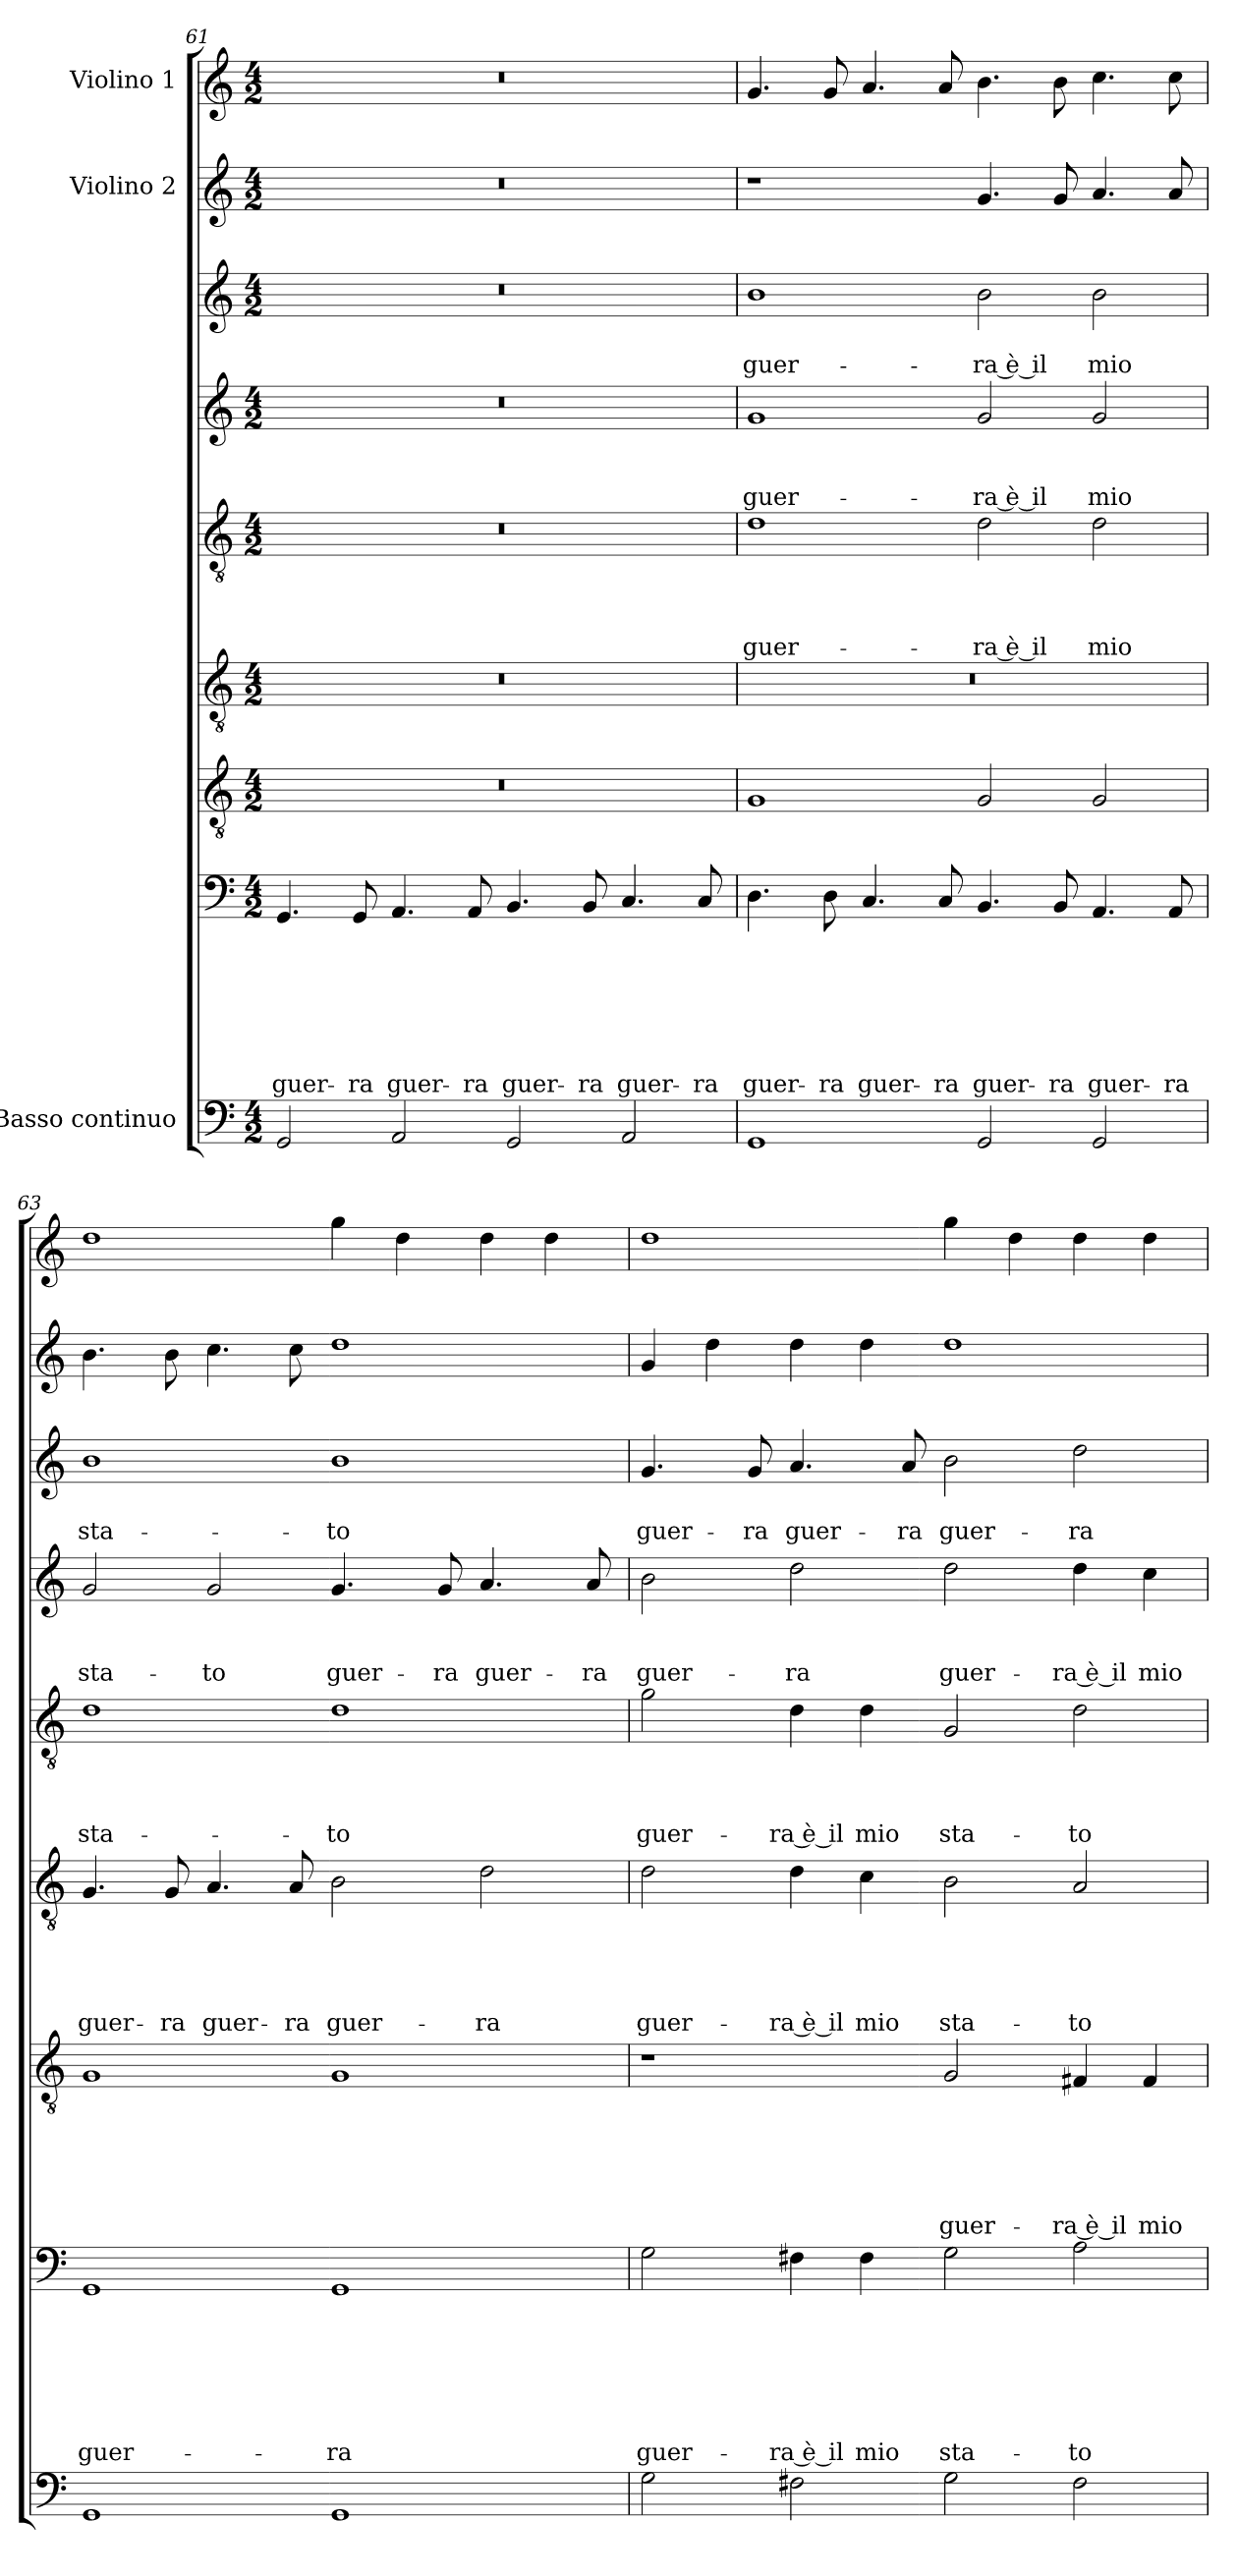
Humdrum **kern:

**kern	**kern	**text	**text	**text	**text	**text	**text	**text	**kern	**text	**text	**text	**text	**text	**text	**kern	**text	**text	**text	**text	**text	**kern	**text	**text	**text	**text	**kern	**text	**text	**text	**kern	**text	**text	**kern	**kern
*part9	*part8	*part8	*part8	*part8	*part8	*part8	*part8	*part8	*part7	*part7	*part7	*part7	*part7	*part7	*part7	*part6	*part6	*part6	*part6	*part6	*part6	*part5	*part5	*part5	*part5	*part5	*part4	*part4	*part4	*part4	*part3	*part3	*part3	*part2	*part1
*staff9	*staff8	*staff8	*staff8	*staff8	*staff8	*staff8	*staff8	*staff8	*staff7	*staff7	*staff7	*staff7	*staff7	*staff7	*staff7	*staff6	*staff6	*staff6	*staff6	*staff6	*staff6	*staff5	*staff5	*staff5	*staff5	*staff5	*staff4	*staff4	*staff4	*staff4	*staff3	*staff3	*staff3	*staff2	*staff1
*I"Basso continuo	*	*	*	*	*	*	*	*	*	*	*	*	*	*	*	*	*	*	*	*	*	*	*	*	*	*	*	*	*	*	*	*	*	*I"Violino 2	*I"Violino 1
*clefF4	*clefF4	*	*	*	*	*	*	*	*clefGv2	*	*	*	*	*	*	*clefGv2	*	*	*	*	*	*clefGv2	*	*	*	*	*clefG2	*	*	*	*clefG2	*	*	*clefG2	*clefG2
*k[]	*k[]	*	*	*	*	*	*	*	*k[]	*	*	*	*	*	*	*k[]	*	*	*	*	*	*k[]	*	*	*	*	*k[]	*	*	*	*k[]	*	*	*k[]	*k[]
*a:	*a:	*	*	*	*	*	*	*	*a:	*	*	*	*	*	*	*a:	*	*	*	*	*	*a:	*	*	*	*	*a:	*	*	*	*a:	*	*	*a:	*a:
*M4/2	*M4/2	*	*	*	*	*	*	*	*M4/2	*	*	*	*	*	*	*M4/2	*	*	*	*	*	*M4/2	*	*	*	*	*M4/2	*	*	*	*M4/2	*	*	*M4/2	*M4/2
=61	=61	=61	=61	=61	=61	=61	=61	=61	=61	=61	=61	=61	=61	=61	=61	=61	=61	=61	=61	=61	=61	=61	=61	=61	=61	=61	=61	=61	=61	=61	=61	=61	=61	=61	=61
!	!	!	!	!	!	!	!	!LO:LY:b	!	!	!	!	!	!	!	!	!	!	!	!	!	!	!	!	!	!	!	!	!	!	!	!	!	!	!
2GG/	4.GG/	.	.	.	.	.	.	guer-	0r	.	.	.	.	.	.	0r	.	.	.	.	.	0r	.	.	.	.	0r	.	.	.	0r	.	.	0r	0r
!	!	!	!	!	!	!	!	!LO:LY:b	!	!	!	!	!	!	!	!	!	!	!	!	!	!	!	!	!	!	!	!	!	!	!	!	!	!	!
.	8GG/	.	.	.	.	.	.	-ra	.	.	.	.	.	.	.	.	.	.	.	.	.	.	.	.	.	.	.	.	.	.	.	.	.	.	.
!	!	!	!	!	!	!	!	!LO:LY:b	!	!	!	!	!	!	!	!	!	!	!	!	!	!	!	!	!	!	!	!	!	!	!	!	!	!	!
2AA/	4.AA/	.	.	.	.	.	.	guer-	.	.	.	.	.	.	.	.	.	.	.	.	.	.	.	.	.	.	.	.	.	.	.	.	.	.	.
!	!	!	!	!	!	!	!	!LO:LY:b	!	!	!	!	!	!	!	!	!	!	!	!	!	!	!	!	!	!	!	!	!	!	!	!	!	!	!
.	8AA/	.	.	.	.	.	.	-ra	.	.	.	.	.	.	.	.	.	.	.	.	.	.	.	.	.	.	.	.	.	.	.	.	.	.	.
!	!	!	!	!	!	!	!	!LO:LY:b	!	!	!	!	!	!	!	!	!	!	!	!	!	!	!	!	!	!	!	!	!	!	!	!	!	!	!
2GG/	4.BB/	.	.	.	.	.	.	guer-	.	.	.	.	.	.	.	.	.	.	.	.	.	.	.	.	.	.	.	.	.	.	.	.	.	.	.
!	!	!	!	!	!	!	!	!LO:LY:b	!	!	!	!	!	!	!	!	!	!	!	!	!	!	!	!	!	!	!	!	!	!	!	!	!	!	!
.	8BB/	.	.	.	.	.	.	-ra	.	.	.	.	.	.	.	.	.	.	.	.	.	.	.	.	.	.	.	.	.	.	.	.	.	.	.
!	!	!	!	!	!	!	!	!LO:LY:b	!	!	!	!	!	!	!	!	!	!	!	!	!	!	!	!	!	!	!	!	!	!	!	!	!	!	!
2AA/	4.C/	.	.	.	.	.	.	guer-	.	.	.	.	.	.	.	.	.	.	.	.	.	.	.	.	.	.	.	.	.	.	.	.	.	.	.
!	!	!	!	!	!	!	!	!LO:LY:b	!	!	!	!	!	!	!	!	!	!	!	!	!	!	!	!	!	!	!	!	!	!	!	!	!	!	!
.	8C/	.	.	.	.	.	.	-ra	.	.	.	.	.	.	.	.	.	.	.	.	.	.	.	.	.	.	.	.	.	.	.	.	.	.	.
!!LO:LB:g=z
=62	=62	=62	=62	=62	=62	=62	=62	=62	=62	=62	=62	=62	=62	=62	=62	=62	=62	=62	=62	=62	=62	=62	=62	=62	=62	=62	=62	=62	=62	=62	=62	=62	=62	=62	=62
!	!	!	!	!	!	!	!	!LO:LY:b	!	!	!	!	!	!	!	!	!	!	!	!	!	!	!	!	!	!LO:LY:b	!	!	!	!LO:LY:b	!	!	!LO:LY:b	!	!
1GG	4.D\	.	.	.	.	.	.	guer-	1G	.	.	.	.	.	.	0r	.	.	.	.	.	1d	.	.	.	guer-	1g	.	.	guer-	1b	.	guer-	1r	4.g/
!	!	!	!	!	!	!	!	!LO:LY:b	!	!	!	!	!	!	!	!	!	!	!	!	!	!	!	!	!	!	!	!	!	!	!	!	!	!	!
.	8D\	.	.	.	.	.	.	-ra	.	.	.	.	.	.	.	.	.	.	.	.	.	.	.	.	.	.	.	.	.	.	.	.	.	.	8g/
!	!	!	!	!	!	!	!	!LO:LY:b	!	!	!	!	!	!	!	!	!	!	!	!	!	!	!	!	!	!	!	!	!	!	!	!	!	!	!
.	4.C/	.	.	.	.	.	.	guer-	.	.	.	.	.	.	.	.	.	.	.	.	.	.	.	.	.	.	.	.	.	.	.	.	.	.	4.a/
!	!	!	!	!	!	!	!	!LO:LY:b	!	!	!	!	!	!	!	!	!	!	!	!	!	!	!	!	!	!	!	!	!	!	!	!	!	!	!
.	8C/	.	.	.	.	.	.	-ra	.	.	.	.	.	.	.	.	.	.	.	.	.	.	.	.	.	.	.	.	.	.	.	.	.	.	8a/
!	!	!	!	!	!	!	!	!LO:LY:b	!	!	!	!	!	!	!	!	!	!	!	!	!	!	!	!	!	!LO:LY:b	!	!	!	!LO:LY:b	!	!	!LO:LY:b	!	!
2GG/	4.BB/	.	.	.	.	.	.	guer-	2G/	.	.	.	.	.	.	.	.	.	.	.	.	2d\	.	.	.	-ra è il	2g/	.	.	-ra è il	2b\	.	-ra è il	4.g/	4.b\
!	!	!	!	!	!	!	!	!LO:LY:b	!	!	!	!	!	!	!	!	!	!	!	!	!	!	!	!	!	!	!	!	!	!	!	!	!	!	!
.	8BB/	.	.	.	.	.	.	-ra	.	.	.	.	.	.	.	.	.	.	.	.	.	.	.	.	.	.	.	.	.	.	.	.	.	8g/	8b\
!	!	!	!	!	!	!	!	!LO:LY:b	!	!	!	!	!	!	!	!	!	!	!	!	!	!	!	!	!	!LO:LY:b	!	!	!	!LO:LY:b	!	!	!LO:LY:b	!	!
2GG/	4.AA/	.	.	.	.	.	.	guer-	2G/	.	.	.	.	.	.	.	.	.	.	.	.	2d\	.	.	.	mio	2g/	.	.	mio	2b\	.	mio	4.a/	4.cc\
!	!	!	!	!	!	!	!	!LO:LY:b	!	!	!	!	!	!	!	!	!	!	!	!	!	!	!	!	!	!	!	!	!	!	!	!	!	!	!
.	8AA/	.	.	.	.	.	.	-ra	.	.	.	.	.	.	.	.	.	.	.	.	.	.	.	.	.	.	.	.	.	.	.	.	.	8a/	8cc\
=63	=63	=63	=63	=63	=63	=63	=63	=63	=63	=63	=63	=63	=63	=63	=63	=63	=63	=63	=63	=63	=63	=63	=63	=63	=63	=63	=63	=63	=63	=63	=63	=63	=63	=63	=63
!	!	!	!	!	!	!	!	!LO:LY:b	!	!	!	!	!	!	!	!	!	!	!	!	!LO:LY:b	!	!	!	!	!LO:LY:b	!	!	!	!LO:LY:b	!	!	!LO:LY:b	!	!
1GG	1GG	.	.	.	.	.	.	guer-	1G	.	.	.	.	.	.	4.G/	.	.	.	.	guer-	1d	.	.	.	sta-	2g/	.	.	sta-	1b	.	sta-	4.b\	1dd
!	!	!	!	!	!	!	!	!	!	!	!	!	!	!	!	!	!	!	!	!	!LO:LY:b	!	!	!	!	!	!	!	!	!	!	!	!	!	!
.	.	.	.	.	.	.	.	.	.	.	.	.	.	.	.	8G/	.	.	.	.	-ra	.	.	.	.	.	.	.	.	.	.	.	.	8b\	.
!	!	!	!	!	!	!	!	!	!	!	!	!	!	!	!	!	!	!	!	!	!LO:LY:b	!	!	!	!	!	!	!	!	!LO:LY:b	!	!	!	!	!
.	.	.	.	.	.	.	.	.	.	.	.	.	.	.	.	4.A/	.	.	.	.	guer-	.	.	.	.	.	2g/	.	.	-to	.	.	.	4.cc\	.
!	!	!	!	!	!	!	!	!	!	!	!	!	!	!	!	!	!	!	!	!	!LO:LY:b	!	!	!	!	!	!	!	!	!	!	!	!	!	!
.	.	.	.	.	.	.	.	.	.	.	.	.	.	.	.	8A/	.	.	.	.	-ra	.	.	.	.	.	.	.	.	.	.	.	.	8cc\	.
!	!	!	!	!	!	!	!	!LO:LY:b	!	!	!	!	!	!	!	!	!	!	!	!	!LO:LY:b	!	!	!	!	!LO:LY:b	!	!	!	!LO:LY:b	!	!	!LO:LY:b	!	!
1GG	1GG	.	.	.	.	.	.	-ra	1G	.	.	.	.	.	.	2B\	.	.	.	.	guer-	1d	.	.	.	-to	4.g/	.	.	guer-	1b	.	-to	1dd	4gg\
.	.	.	.	.	.	.	.	.	.	.	.	.	.	.	.	.	.	.	.	.	.	.	.	.	.	.	.	.	.	.	.	.	.	.	4dd\
!	!	!	!	!	!	!	!	!	!	!	!	!	!	!	!	!	!	!	!	!	!	!	!	!	!	!	!	!	!	!LO:LY:b	!	!	!	!	!
.	.	.	.	.	.	.	.	.	.	.	.	.	.	.	.	.	.	.	.	.	.	.	.	.	.	.	8g/	.	.	-ra	.	.	.	.	.
!	!	!	!	!	!	!	!	!	!	!	!	!	!	!	!	!	!	!	!	!	!LO:LY:b	!	!	!	!	!	!	!	!	!LO:LY:b	!	!	!	!	!
.	.	.	.	.	.	.	.	.	.	.	.	.	.	.	.	2d\	.	.	.	.	-ra	.	.	.	.	.	4.a/	.	.	guer-	.	.	.	.	4dd\
.	.	.	.	.	.	.	.	.	.	.	.	.	.	.	.	.	.	.	.	.	.	.	.	.	.	.	.	.	.	.	.	.	.	.	4dd\
!	!	!	!	!	!	!	!	!	!	!	!	!	!	!	!	!	!	!	!	!	!	!	!	!	!	!	!	!	!	!LO:LY:b	!	!	!	!	!
.	.	.	.	.	.	.	.	.	.	.	.	.	.	.	.	.	.	.	.	.	.	.	.	.	.	.	8a/	.	.	-ra	.	.	.	.	.
=64	=64	=64	=64	=64	=64	=64	=64	=64	=64	=64	=64	=64	=64	=64	=64	=64	=64	=64	=64	=64	=64	=64	=64	=64	=64	=64	=64	=64	=64	=64	=64	=64	=64	=64	=64
!	!	!	!	!	!	!	!	!LO:LY:b	!	!	!	!	!	!	!	!	!	!	!	!	!LO:LY:b	!	!	!	!	!LO:LY:b	!	!	!	!LO:LY:b	!	!	!LO:LY:b	!	!
2G\	2G\	.	.	.	.	.	.	guer-	1r	.	.	.	.	.	.	2d\	.	.	.	.	guer-	2g\	.	.	.	guer-	2b\	.	.	guer-	4.g/	.	guer-	4g/	1dd
.	.	.	.	.	.	.	.	.	.	.	.	.	.	.	.	.	.	.	.	.	.	.	.	.	.	.	.	.	.	.	.	.	.	4dd\	.
!	!	!	!	!	!	!	!	!	!	!	!	!	!	!	!	!	!	!	!	!	!	!	!	!	!	!	!	!	!	!	!	!	!LO:LY:b	!	!
.	.	.	.	.	.	.	.	.	.	.	.	.	.	.	.	.	.	.	.	.	.	.	.	.	.	.	.	.	.	.	8g/	.	-ra	.	.
!	!	!	!	!	!	!	!	!LO:LY:b	!	!	!	!	!	!	!	!	!	!	!	!	!LO:LY:b	!	!	!	!	!LO:LY:b	!	!	!	!LO:LY:b	!	!	!LO:LY:b	!	!
2F#X\	4F#X\	.	.	.	.	.	.	-ra è il	.	.	.	.	.	.	.	4d\	.	.	.	.	-ra è il	4d\	.	.	.	-ra è il	2dd\	.	.	-ra	4.a/	.	guer-	4dd\	.
!	!	!	!	!	!	!	!	!LO:LY:b	!	!	!	!	!	!	!	!	!	!	!	!	!LO:LY:b	!	!	!	!	!LO:LY:b	!	!	!	!	!	!	!	!	!
.	4F#\	.	.	.	.	.	.	mio	.	.	.	.	.	.	.	4c\	.	.	.	.	mio	4d\	.	.	.	mio	.	.	.	.	.	.	.	4dd\	.
!	!	!	!	!	!	!	!	!	!	!	!	!	!	!	!	!	!	!	!	!	!	!	!	!	!	!	!	!	!	!	!	!	!LO:LY:b	!	!
.	.	.	.	.	.	.	.	.	.	.	.	.	.	.	.	.	.	.	.	.	.	.	.	.	.	.	.	.	.	.	8a/	.	-ra	.	.
!	!	!	!	!	!	!	!	!LO:LY:b	!	!	!	!	!	!	!LO:LY:b	!	!	!	!	!	!LO:LY:b	!	!	!	!	!LO:LY:b	!	!	!	!LO:LY:b	!	!	!LO:LY:b	!	!
2G\	2G\	.	.	.	.	.	.	sta-	2G/	.	.	.	.	.	guer-	2B\	.	.	.	.	sta-	2G/	.	.	.	sta-	2dd\	.	.	guer-	2b\	.	guer-	1dd	4gg\
.	.	.	.	.	.	.	.	.	.	.	.	.	.	.	.	.	.	.	.	.	.	.	.	.	.	.	.	.	.	.	.	.	.	.	4dd\
!	!	!	!	!	!	!	!	!LO:LY:b	!	!	!	!	!	!	!LO:LY:b	!	!	!	!	!	!LO:LY:b	!	!	!	!	!LO:LY:b	!	!	!	!LO:LY:b	!	!	!LO:LY:b	!	!
2F#\	2A\	.	.	.	.	.	.	-to	4F#X/	.	.	.	.	.	-ra è il	2A/	.	.	.	.	-to	2d\	.	.	.	-to	4dd\	.	.	-ra è il	2dd\	.	-ra	.	4dd\
!	!	!	!	!	!	!	!	!	!	!	!	!	!	!	!LO:LY:b	!	!	!	!	!	!	!	!	!	!	!	!	!	!	!LO:LY:b	!	!	!	!	!
.	.	.	.	.	.	.	.	.	4F#/	.	.	.	.	.	mio	.	.	.	.	.	.	.	.	.	.	.	4cc\	.	.	mio	.	.	.	.	4dd\
=	=	=	=	=	=	=	=	=	=	=	=	=	=	=	=	=	=	=	=	=	=	=	=	=	=	=	=	=	=	=	=	=	=	=	=
*-	*-	*-	*-	*-	*-	*-	*-	*-	*-	*-	*-	*-	*-	*-	*-	*-	*-	*-	*-	*-	*-	*-	*-	*-	*-	*-	*-	*-	*-	*-	*-	*-	*-	*-	*-
